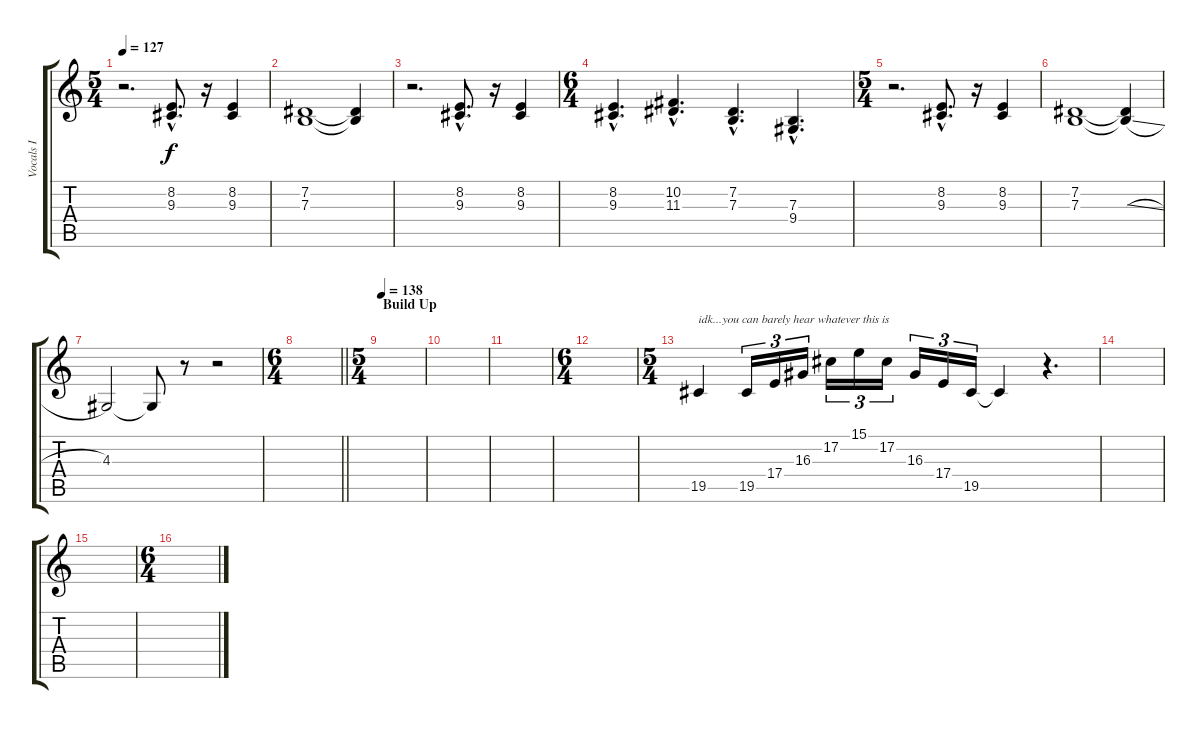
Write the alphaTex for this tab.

\track ("Vocals I" "Vocals I") {instrument clarinet}
\staff {score tabs}
\tuning (Db4 Ab3 E3 B2 Gb2 Db2) {hide}
\ts (5 4)
\tempo 127
\clef g2
\ks c
r.2{d dy f} (8.2{hac} 9.3{hac}).8{d} r.16 (8.2 9.3).4 |
(7.2 7.3).1 (7.2{t} 7.3{t}).4 |
r.2{d} (8.2{hac} 9.3{hac}).8{d} r.16 (8.2 9.3).4 |
\ts (6 4)
(8.2{hac} 9.3{hac}).4{d} (10.2{hac} 11.3{hac}).4{d} (7.2{hac} 7.3{hac}).4{d} (7.3{hac} 9.4{hac}).4{d} |
\ts (5 4)
r.2{d} (8.2{hac} 9.3{hac}).8{d} r.16 (8.2 9.3).4 |
(7.2 7.3).1 (7.2{t} 7.3{sl t}).4 |
4.3.2 4.3{t}.8 r.8 r.2 |
\ts (6 4)
\barLineRight lightlight
|
\ts (5 4)
\section ("" "Build Up")
\tempo 138
|
|
|
\ts (6 4)
|
\ts (5 4)
19.5.4{txt "idk...you can barely hear whatever this is" volume 7 instrument lead2sawtooth} 19.5.16{tu (3 2)} 17.4.16{tu (3 2)} 16.3.16{tu (3 2)} 17.2.16{tu (3 2)} 15.1.16{tu (3 2)} 17.2.16{tu (3 2)} 16.3.16{tu (3 2)} 17.4.16{tu (3 2)} 19.5.16{tu (3 2)} 19.5{t}.4 r.4{d} |
|
|
\ts (6 4)
